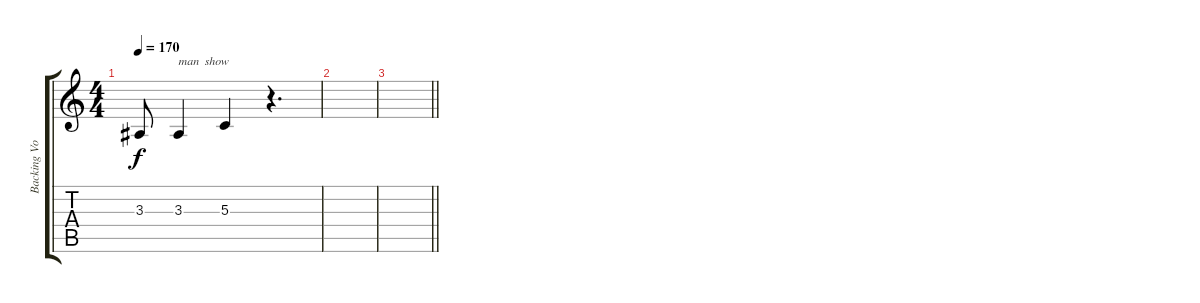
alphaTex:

\track ("Backing Vocals" "Backing Vo") {instrument lead6voice}
\staff {score tabs}
\tuning (E4 B3 G3 D3 A2 E2) {hide}
\ts (4 4)
\tempo 170
\clef g2
\ks c
3.3{t}.8{dy f} 3.3.4{txt "man  show"} 5.3.4 r.4{d} |
|
\barLineRight lightlight
